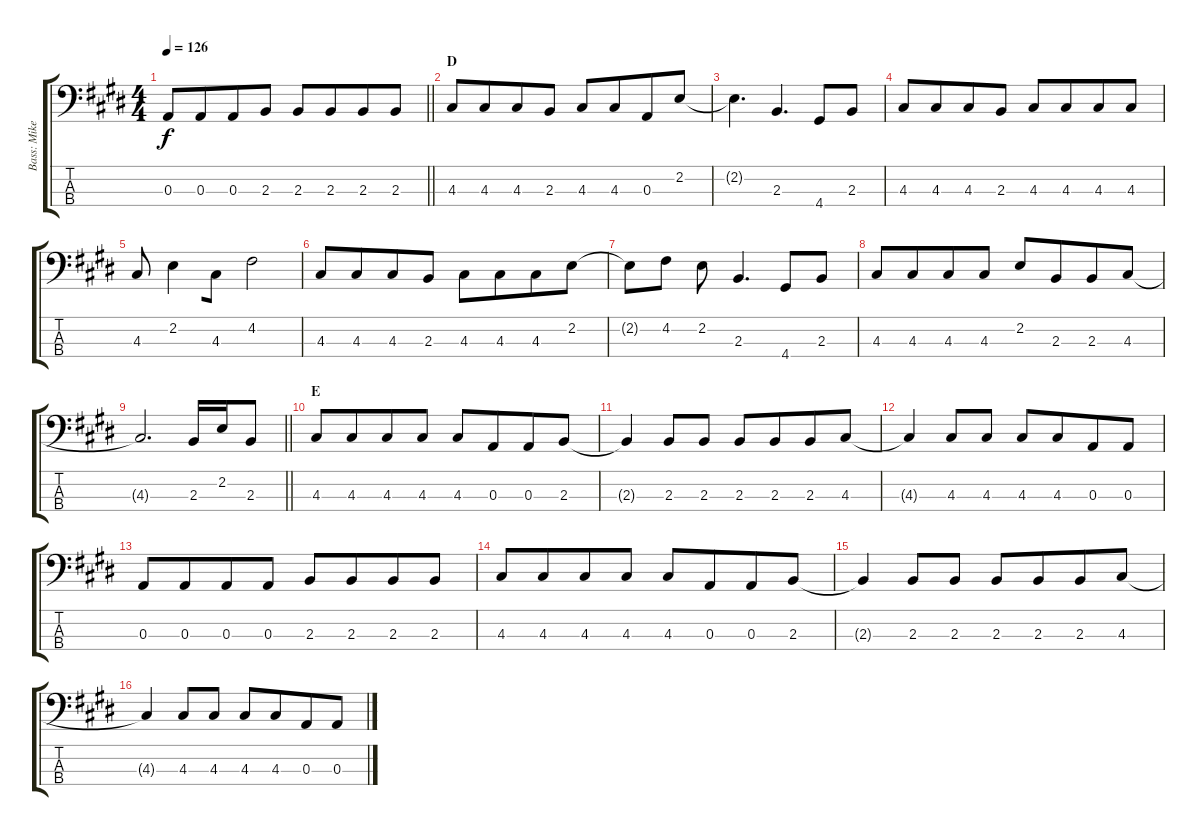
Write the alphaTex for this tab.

\track ("Bass: Mike" "Bass: Mike") {instrument electricbassfinger}
\staff {score tabs}
\tuning (G2 D2 A1 E1) {hide}
\ts (4 4)
\tempo 126
\clef f4
\barLineRight lightlight
\ks e
0.3{t}.8{dy f} 0.3.8{beam merge} 0.3.8 2.3.8 2.3.8 2.3.8{beam merge} 2.3.8 2.3.8 |
\section ("" "D")
4.3.8 4.3.8{beam merge} 4.3.8 2.3.8 4.3.8 4.3.8{beam merge} 0.3.8 2.2.8 |
2.2{t}.4{d} 2.3.4{d beam merge} 4.4.8 2.3.8 |
4.3.8 4.3.8{beam merge} 4.3.8 2.3.8 4.3.8 4.3.8{beam merge} 4.3.8 4.3.8 |
4.3.8 2.2.4{beam merge} 4.3.8 4.2.2 |
4.3.8 4.3.8{beam merge} 4.3.8 2.3.8 4.3.8 4.3.8{beam merge} 4.3.8 2.2.8 |
2.2{t}.8 4.2.8 2.2.8 2.3.4{d beam merge} 4.4.8 2.3.8 |
4.3.8 4.3.8{beam merge} 4.3.8 4.3.8 2.2.8 2.3.8{beam merge} 2.3.8 4.3.8 |
\barLineRight lightlight
4.3{t}.2{d} 2.3.16{beam merge} 2.2.16 2.3.8 |
\section ("" "E")
4.3.8 4.3.8{beam merge} 4.3.8 4.3.8 4.3.8 0.3.8{beam merge} 0.3.8 2.3.8 |
2.3{t}.4 2.3.8 2.3.8 2.3.8 2.3.8{beam merge} 2.3.8 4.3.8 |
4.3{t}.4{beam merge} 4.3.8 4.3.8 4.3.8 4.3.8{beam merge} 0.3.8 0.3.8 |
0.3.8 0.3.8{beam merge} 0.3.8 0.3.8 2.3.8 2.3.8{beam merge} 2.3.8 2.3.8 |
4.3.8 4.3.8{beam merge} 4.3.8 4.3.8 4.3.8 0.3.8{beam merge} 0.3.8 2.3.8 |
2.3{t}.4 2.3.8 2.3.8 2.3.8 2.3.8{beam merge} 2.3.8 4.3.8 |
4.3{t}.4{beam merge} 4.3.8 4.3.8 4.3.8 4.3.8{beam merge} 0.3.8 0.3.8
